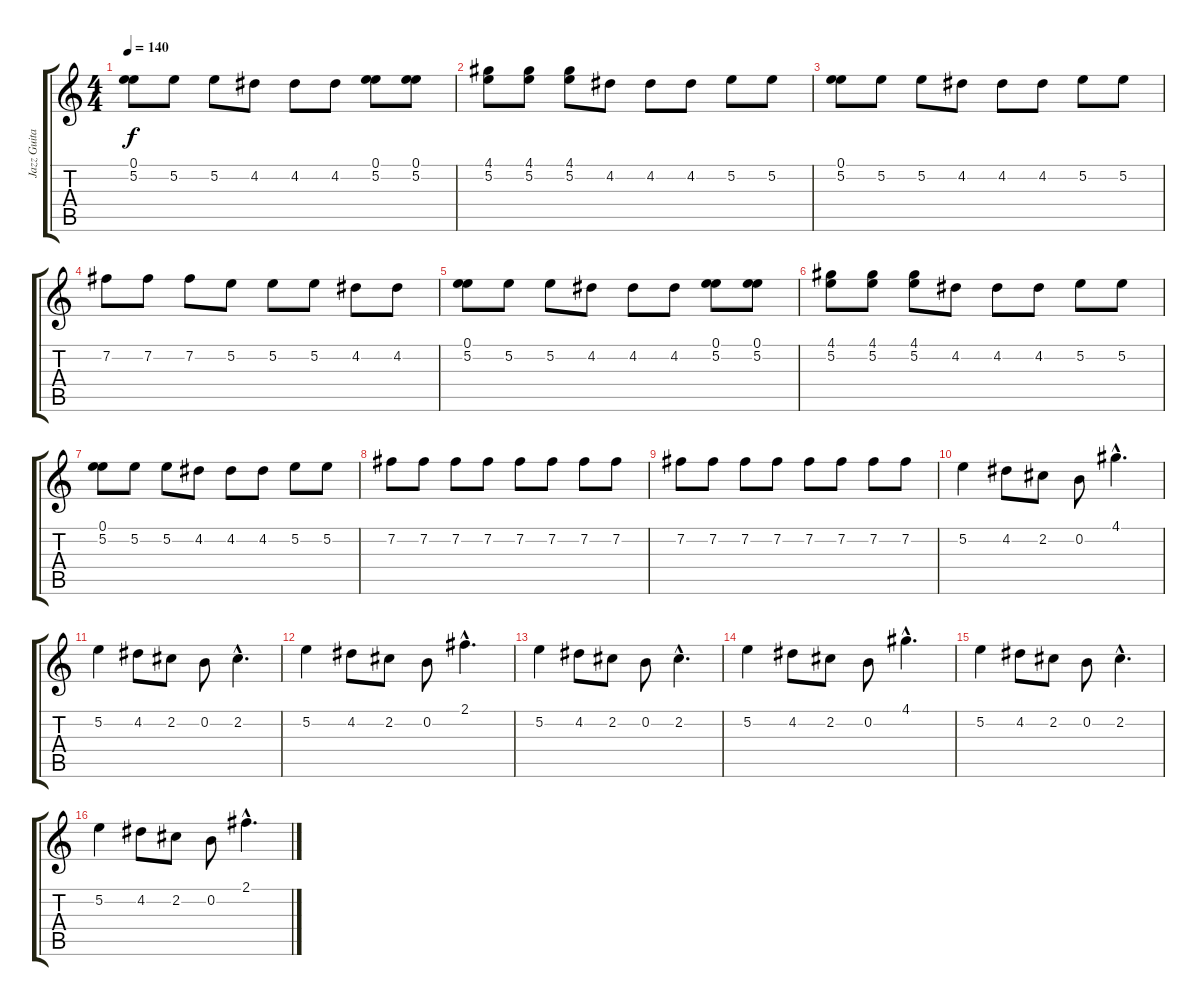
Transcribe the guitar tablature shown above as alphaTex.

\track ("Jazz Guitar" "Jazz Guita") {instrument electricguitarjazz}
\staff {score tabs}
\tuning (E4 B3 G3 D3 A2 E2) {hide}
\ts (4 4)
\tempo 140
\clef g2
\ks c
(0.1 5.2).8{dy f instrument electricguitarjazz} 5.2.8 5.2.8 4.2.8 4.2.8 4.2.8 (0.1 5.2).8 (0.1 5.2).8 |
(4.1 5.2).8 (4.1 5.2).8 (4.1 5.2).8 4.2.8 4.2.8 4.2.8 5.2.8 5.2.8 |
(0.1 5.2).8 5.2.8 5.2.8 4.2.8 4.2.8 4.2.8 5.2.8 5.2.8 |
7.2.8 7.2.8 7.2.8 5.2.8 5.2.8 5.2.8 4.2.8 4.2.8 |
(0.1 5.2).8 5.2.8 5.2.8 4.2.8 4.2.8 4.2.8 (0.1 5.2).8 (0.1 5.2).8 |
(4.1 5.2).8 (4.1 5.2).8 (4.1 5.2).8 4.2.8 4.2.8 4.2.8 5.2.8 5.2.8 |
(0.1 5.2).8 5.2.8 5.2.8 4.2.8 4.2.8 4.2.8 5.2.8 5.2.8 |
7.2.8 7.2.8 7.2.8 7.2.8 7.2.8 7.2.8 7.2.8 7.2.8 |
7.2.8 7.2.8 7.2.8 7.2.8 7.2.8 7.2.8 7.2.8 7.2.8 |
5.2.4 4.2.8 2.2.8 0.2.8 4.1{hac}.4{d} |
5.2.4 4.2.8 2.2.8 0.2.8 2.2{hac}.4{d} |
5.2.4 4.2.8 2.2.8 0.2.8 2.1{hac}.4{d} |
5.2.4 4.2.8 2.2.8 0.2.8 2.2{hac}.4{d} |
5.2.4 4.2.8 2.2.8 0.2.8 4.1{hac}.4{d} |
5.2.4 4.2.8 2.2.8 0.2.8 2.2{hac}.4{d} |
5.2.4 4.2.8 2.2.8 0.2.8 2.1{hac}.4{d}
